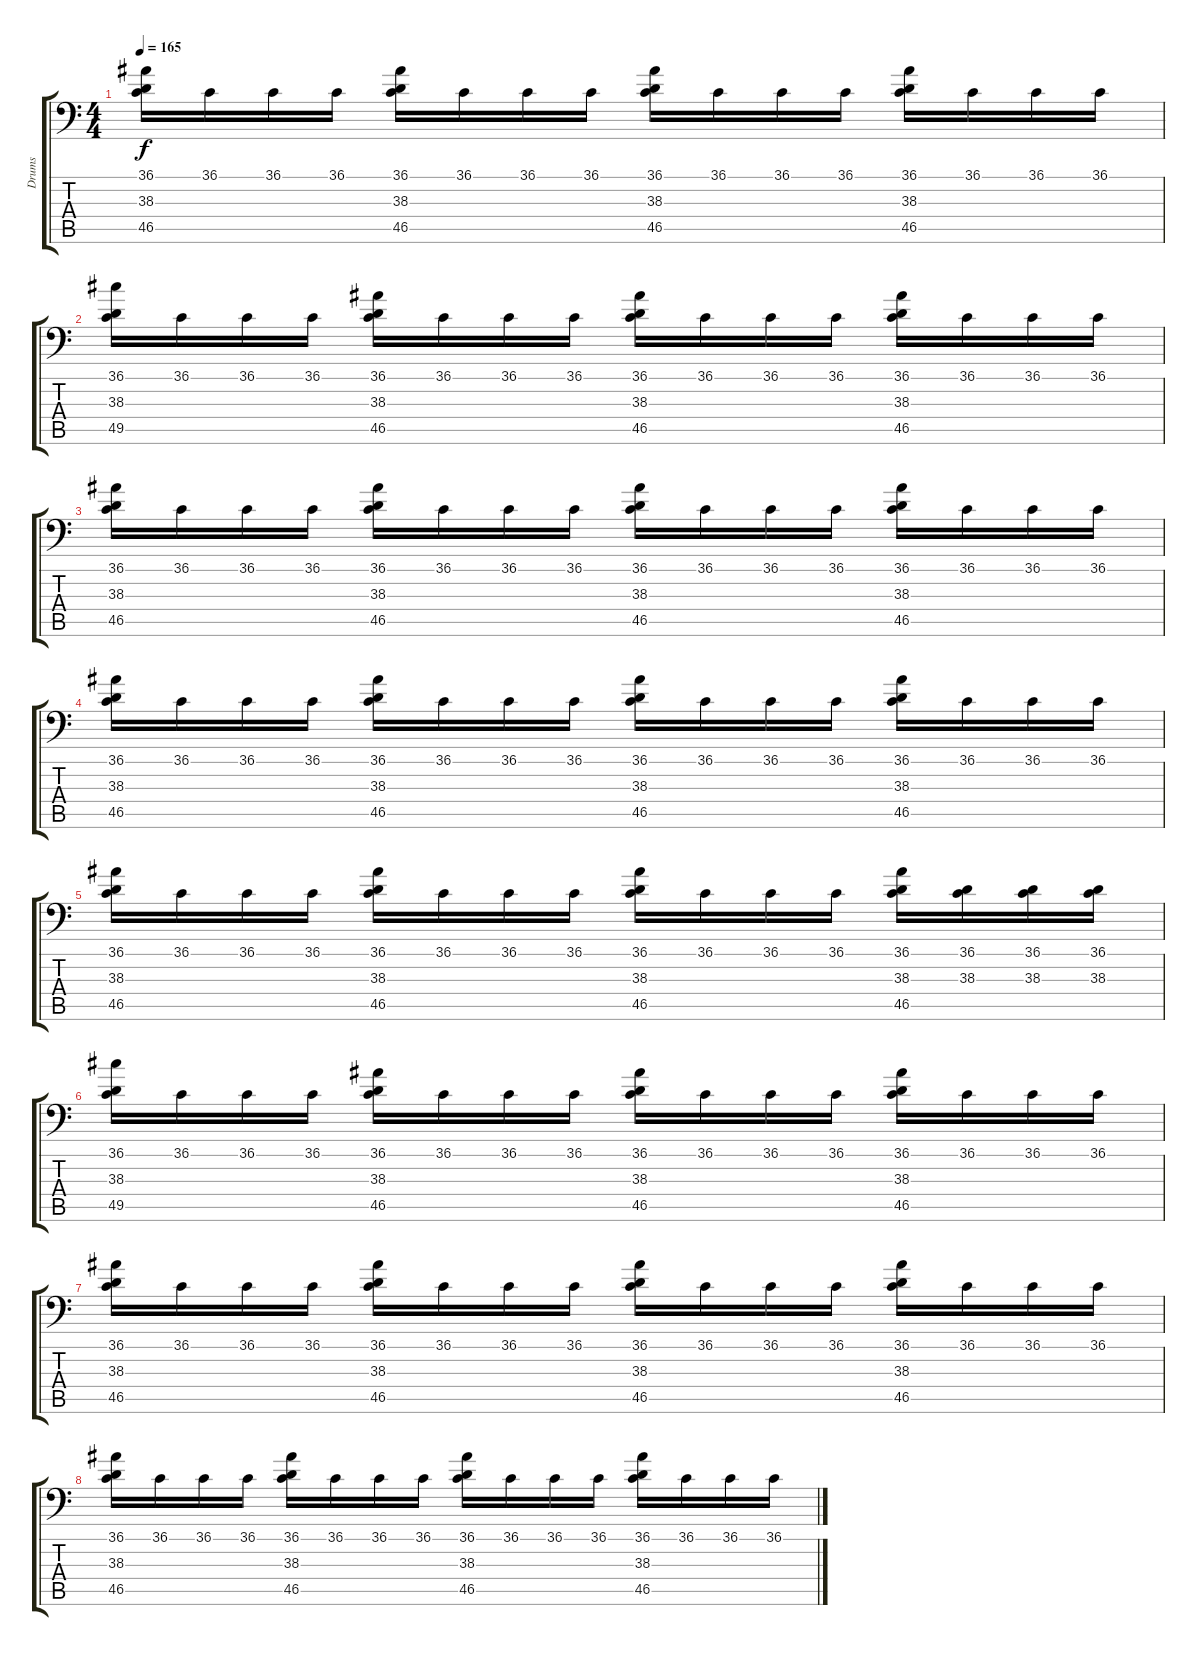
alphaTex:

\track ("Drums" "Drums") {instrument acousticgrandpiano}
\staff {score tabs}
\tuning (C-1 C-1 C-1 C-1 C-1 C-1) {hide}
\ts (4 4)
\tempo 165
\clef f4
\ks c
(36.1 38.3 46.5).16{dy f} 36.1.16 36.1.16 36.1.16 (36.1 38.3 46.5).16 36.1.16 36.1.16 36.1.16 (36.1 38.3 46.5).16 36.1.16 36.1.16 36.1.16 (36.1 38.3 46.5).16 36.1.16 36.1.16 36.1.16 |
(36.1 38.3 49.5).16 36.1.16 36.1.16 36.1.16 (36.1 38.3 46.5).16 36.1.16 36.1.16 36.1.16 (36.1 38.3 46.5).16 36.1.16 36.1.16 36.1.16 (36.1 38.3 46.5).16 36.1.16 36.1.16 36.1.16 |
(36.1 38.3 46.5).16 36.1.16 36.1.16 36.1.16 (36.1 38.3 46.5).16 36.1.16 36.1.16 36.1.16 (36.1 38.3 46.5).16 36.1.16 36.1.16 36.1.16 (36.1 38.3 46.5).16 36.1.16 36.1.16 36.1.16 |
(36.1 38.3 46.5).16 36.1.16 36.1.16 36.1.16 (36.1 38.3 46.5).16 36.1.16 36.1.16 36.1.16 (36.1 38.3 46.5).16 36.1.16 36.1.16 36.1.16 (36.1 38.3 46.5).16 36.1.16 36.1.16 36.1.16 |
(36.1 38.3 46.5).16 36.1.16 36.1.16 36.1.16 (36.1 38.3 46.5).16 36.1.16 36.1.16 36.1.16 (36.1 38.3 46.5).16 36.1.16 36.1.16 36.1.16 (36.1 38.3 46.5).16 (36.1 38.3).16 (36.1 38.3).16 (36.1 38.3).16 |
(36.1 38.3 49.5).16 36.1.16 36.1.16 36.1.16 (36.1 38.3 46.5).16 36.1.16 36.1.16 36.1.16 (36.1 38.3 46.5).16 36.1.16 36.1.16 36.1.16 (36.1 38.3 46.5).16 36.1.16 36.1.16 36.1.16 |
(36.1 38.3 46.5).16 36.1.16 36.1.16 36.1.16 (36.1 38.3 46.5).16 36.1.16 36.1.16 36.1.16 (36.1 38.3 46.5).16 36.1.16 36.1.16 36.1.16 (36.1 38.3 46.5).16 36.1.16 36.1.16 36.1.16 |
(36.1 38.3 46.5).16 36.1.16 36.1.16 36.1.16 (36.1 38.3 46.5).16 36.1.16 36.1.16 36.1.16 (36.1 38.3 46.5).16 36.1.16 36.1.16 36.1.16 (36.1 38.3 46.5).16 36.1.16 36.1.16 36.1.16
